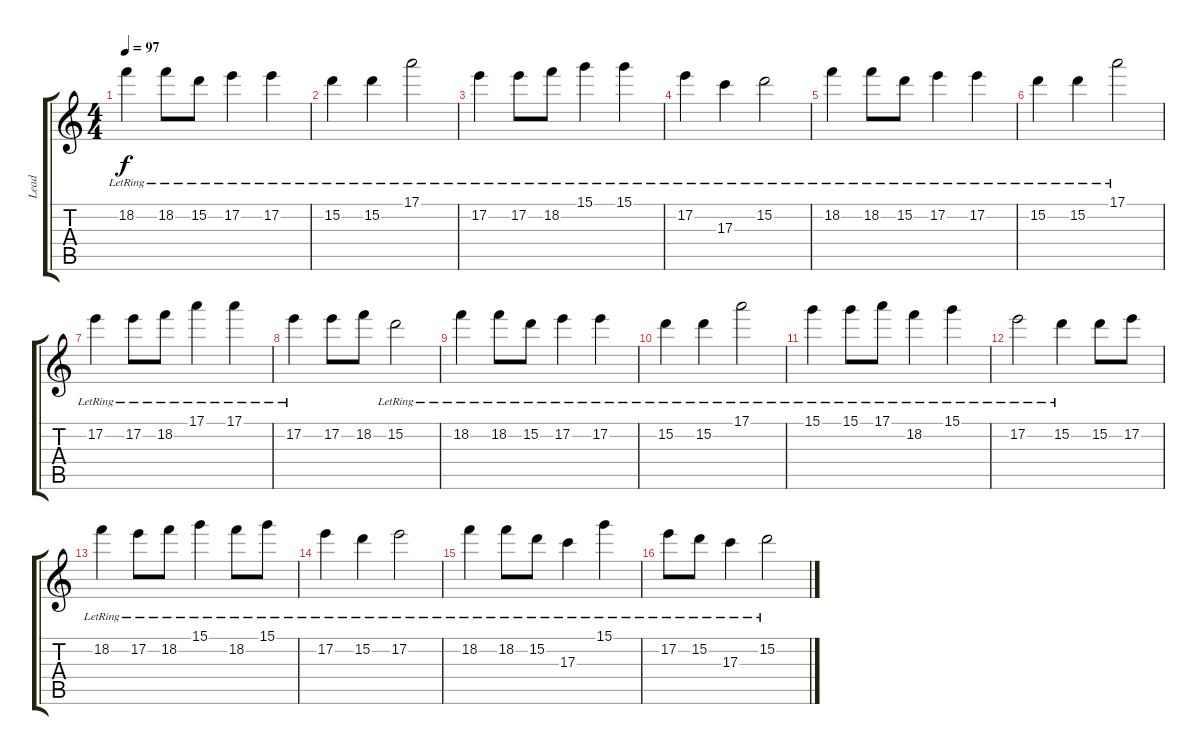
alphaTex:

\track ("Lead" "Lead") {instrument acousticguitarsteel}
\staff {score tabs}
\tuning (E4 B3 G3 D3 A2 E2) {hide}
\ts (4 4)
\tempo 97
\clef g2
\ks c
18.2{lr}.4{dy f} 18.2{lr}.8 15.2{lr}.8 17.2{lr}.4 17.2{lr}.4 |
15.2{lr}.4 15.2{lr}.4 17.1{lr}.2 |
17.2{lr}.4 17.2{lr}.8 18.2{lr}.8 15.1{lr}.4 15.1{lr}.4 |
17.2{lr}.4 17.3{lr}.4 15.2{lr}.2 |
18.2{lr}.4 18.2{lr}.8 15.2{lr}.8 17.2{lr}.4 17.2{lr}.4 |
15.2{lr}.4 15.2{lr}.4 17.1{lr}.2 |
17.2{lr}.4 17.2{lr}.8 18.2{lr}.8 17.1{lr}.4 17.1{lr}.4 |
17.2{lr}.4 17.2.8 18.2.8 15.2{lr}.2 |
18.2{lr}.4 18.2{lr}.8 15.2{lr}.8 17.2{lr}.4 17.2{lr}.4 |
15.2{lr}.4 15.2{lr}.4 17.1{lr}.2 |
15.1{lr}.4 15.1{lr}.8 17.1{lr}.8 18.2{lr}.4 15.1{lr}.4 |
17.2{lr}.2 15.2{lr}.4 15.2.8 17.2.8 |
18.2{lr}.4 17.2{lr}.8 18.2{lr}.8 15.1{lr}.4 18.2{lr}.8 15.1{lr}.8 |
17.2{lr}.4 15.2{lr}.4 17.2{lr}.2 |
18.2{lr}.4 18.2{lr}.8 15.2{lr}.8 17.3{lr}.4 15.1{lr}.4 |
17.2{lr}.8 15.2{lr}.8 17.3{lr}.4 15.2{lr}.2
